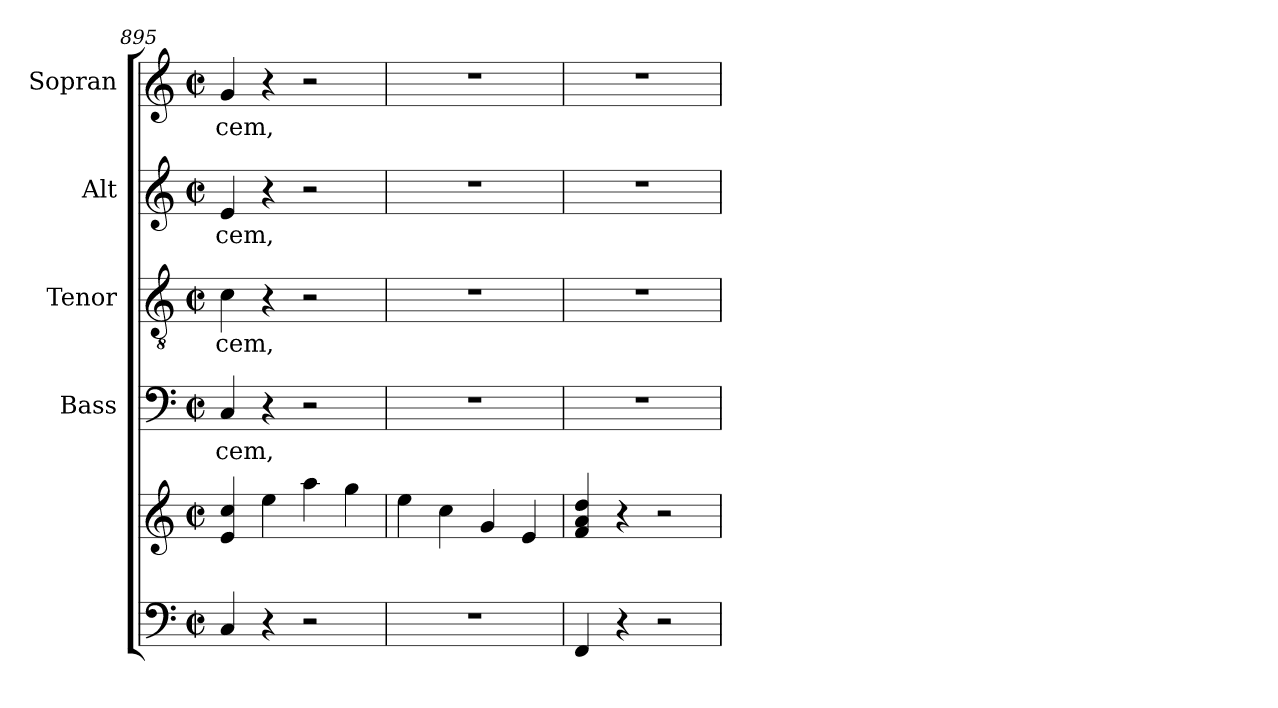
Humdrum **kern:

**kern	**kern	**kern	**text	**kern	**text	**kern	**text	**kern	**text
*part5	*part5	*part4	*part4	*part3	*part3	*part2	*part2	*part1	*part1
*staff6	*staff5	*staff4	*staff4	*staff3	*staff3	*staff2	*staff2	*staff1	*staff1
*	*	*I"Bass	*	*I"Tenor	*	*I"Alt	*	*I"Sopran	*
*	*	*I'B.	*	*I'T.	*	*I'A.	*	*I'S.	*
*clefF4	*clefG2	*clefF4	*	*clefGv2	*	*clefG2	*	*clefG2	*
*k[]	*k[]	*k[]	*	*k[]	*	*k[]	*	*k[]	*
*C:	*C:	*C:	*	*C:	*	*C:	*	*C:	*
*M2/2	*M2/2	*M2/2	*	*M2/2	*	*M2/2	*	*M2/2	*
*met(c|)	*met(c|)	*met(c|)	*	*met(c|)	*	*met(c|)	*	*met(c|)	*
=895	=895	=895	=895	=895	=895	=895	=895	=895	=895
!	!	!	!LO:LY:b	!	!LO:LY:b	!	!LO:LY:b	!	!LO:LY:b
4C/	4e/ 4cc/	4C/	-cem,	4c\	-cem,	4e/	-cem,	4g/	-cem,
4r	4ee\	4r	.	4r	.	4r	.	4r	.
2r	4aa\	2r	.	2r	.	2r	.	2r	.
.	4gg\	.	.	.	.	.	.	.	.
=896	=896	=896	=896	=896	=896	=896	=896	=896	=896
1r	4ee\	1r	.	1r	.	1r	.	1r	.
.	4cc\	.	.	.	.	.	.	.	.
.	4g/	.	.	.	.	.	.	.	.
.	4e/	.	.	.	.	.	.	.	.
=897	=897	=897	=897	=897	=897	=897	=897	=897	=897
4FF/	4f/ 4a/ 4dd/	1r	.	1r	.	1r	.	1r	.
4r	4r	.	.	.	.	.	.	.	.
2r	2r	.	.	.	.	.	.	.	.
=	=	=	=	=	=	=	=	=	=
*-	*-	*-	*-	*-	*-	*-	*-	*-	*-
